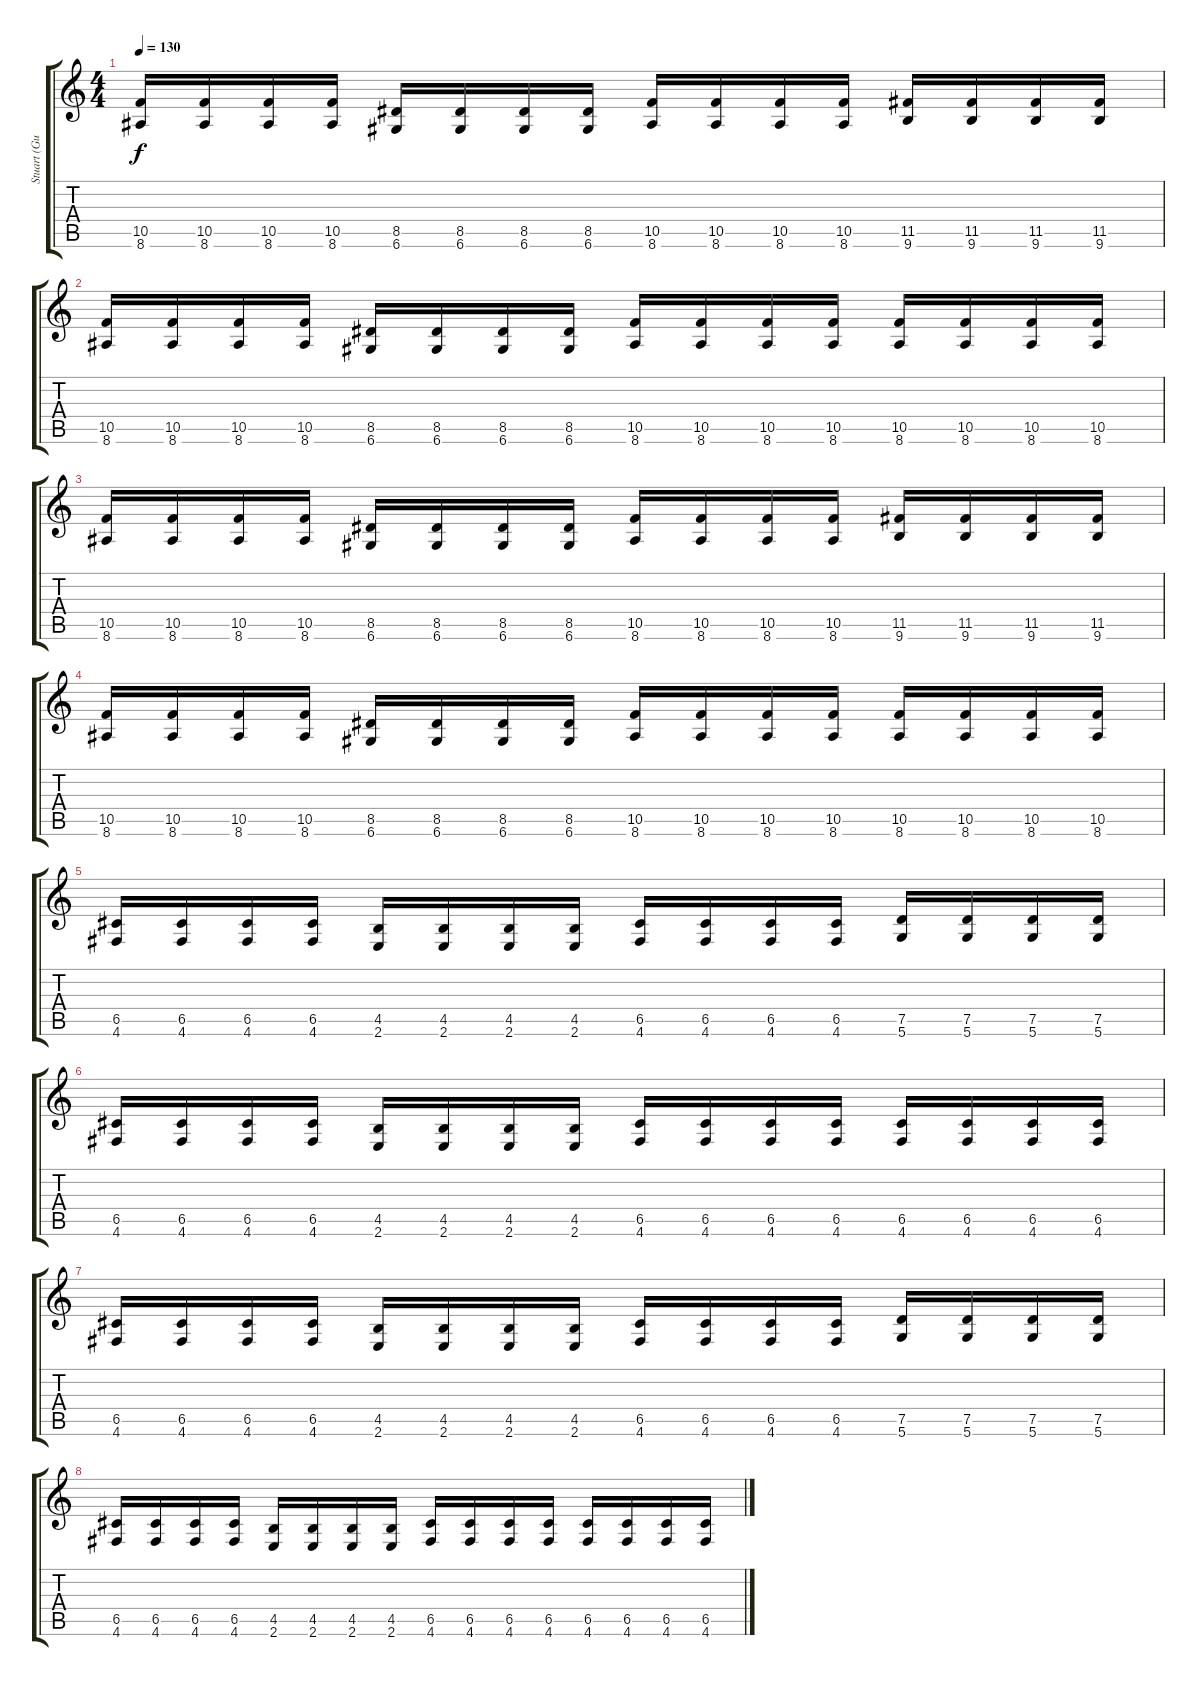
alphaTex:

\track ("Stuart (Guitar)" "Stuart (Gu") {instrument distortionguitar}
\staff {score tabs}
\tuning (D4 A3 F3 C3 G2 D2) {hide}
\ts (4 4)
\tempo 130
\clef g2
\ks c
(10.5 8.6).16{dy f} (10.5 8.6).16 (10.5 8.6).16 (10.5 8.6).16 (8.5 6.6).16 (8.5 6.6).16 (8.5 6.6).16 (8.5 6.6).16 (10.5 8.6).16 (10.5 8.6).16 (10.5 8.6).16 (10.5 8.6).16 (11.5 9.6).16 (11.5 9.6).16 (11.5 9.6).16 (11.5 9.6).16 |
(10.5 8.6).16 (10.5 8.6).16 (10.5 8.6).16 (10.5 8.6).16 (8.5 6.6).16 (8.5 6.6).16 (8.5 6.6).16 (8.5 6.6).16 (10.5 8.6).16 (10.5 8.6).16 (10.5 8.6).16 (10.5 8.6).16 (10.5 8.6).16 (10.5 8.6).16 (10.5 8.6).16 (10.5 8.6).16 |
(10.5 8.6).16 (10.5 8.6).16 (10.5 8.6).16 (10.5 8.6).16 (8.5 6.6).16 (8.5 6.6).16 (8.5 6.6).16 (8.5 6.6).16 (10.5 8.6).16 (10.5 8.6).16 (10.5 8.6).16 (10.5 8.6).16 (11.5 9.6).16 (11.5 9.6).16 (11.5 9.6).16 (11.5 9.6).16 |
(10.5 8.6).16 (10.5 8.6).16 (10.5 8.6).16 (10.5 8.6).16 (8.5 6.6).16 (8.5 6.6).16 (8.5 6.6).16 (8.5 6.6).16 (10.5 8.6).16 (10.5 8.6).16 (10.5 8.6).16 (10.5 8.6).16 (10.5 8.6).16 (10.5 8.6).16 (10.5 8.6).16 (10.5 8.6).16 |
(6.5 4.6).16 (6.5 4.6).16 (6.5 4.6).16 (6.5 4.6).16 (4.5 2.6).16 (4.5 2.6).16 (4.5 2.6).16 (4.5 2.6).16 (6.5 4.6).16 (6.5 4.6).16 (6.5 4.6).16 (6.5 4.6).16 (7.5 5.6).16 (7.5 5.6).16 (7.5 5.6).16 (7.5 5.6).16 |
(6.5 4.6).16 (6.5 4.6).16 (6.5 4.6).16 (6.5 4.6).16 (4.5 2.6).16 (4.5 2.6).16 (4.5 2.6).16 (4.5 2.6).16 (6.5 4.6).16 (6.5 4.6).16 (6.5 4.6).16 (6.5 4.6).16 (6.5 4.6).16 (6.5 4.6).16 (6.5 4.6).16 (6.5 4.6).16 |
(6.5 4.6).16 (6.5 4.6).16 (6.5 4.6).16 (6.5 4.6).16 (4.5 2.6).16 (4.5 2.6).16 (4.5 2.6).16 (4.5 2.6).16 (6.5 4.6).16 (6.5 4.6).16 (6.5 4.6).16 (6.5 4.6).16 (7.5 5.6).16 (7.5 5.6).16 (7.5 5.6).16 (7.5 5.6).16 |
(6.5 4.6).16 (6.5 4.6).16 (6.5 4.6).16 (6.5 4.6).16 (4.5 2.6).16 (4.5 2.6).16 (4.5 2.6).16 (4.5 2.6).16 (6.5 4.6).16 (6.5 4.6).16 (6.5 4.6).16 (6.5 4.6).16 (6.5 4.6).16 (6.5 4.6).16 (6.5 4.6).16 (6.5 4.6).16
